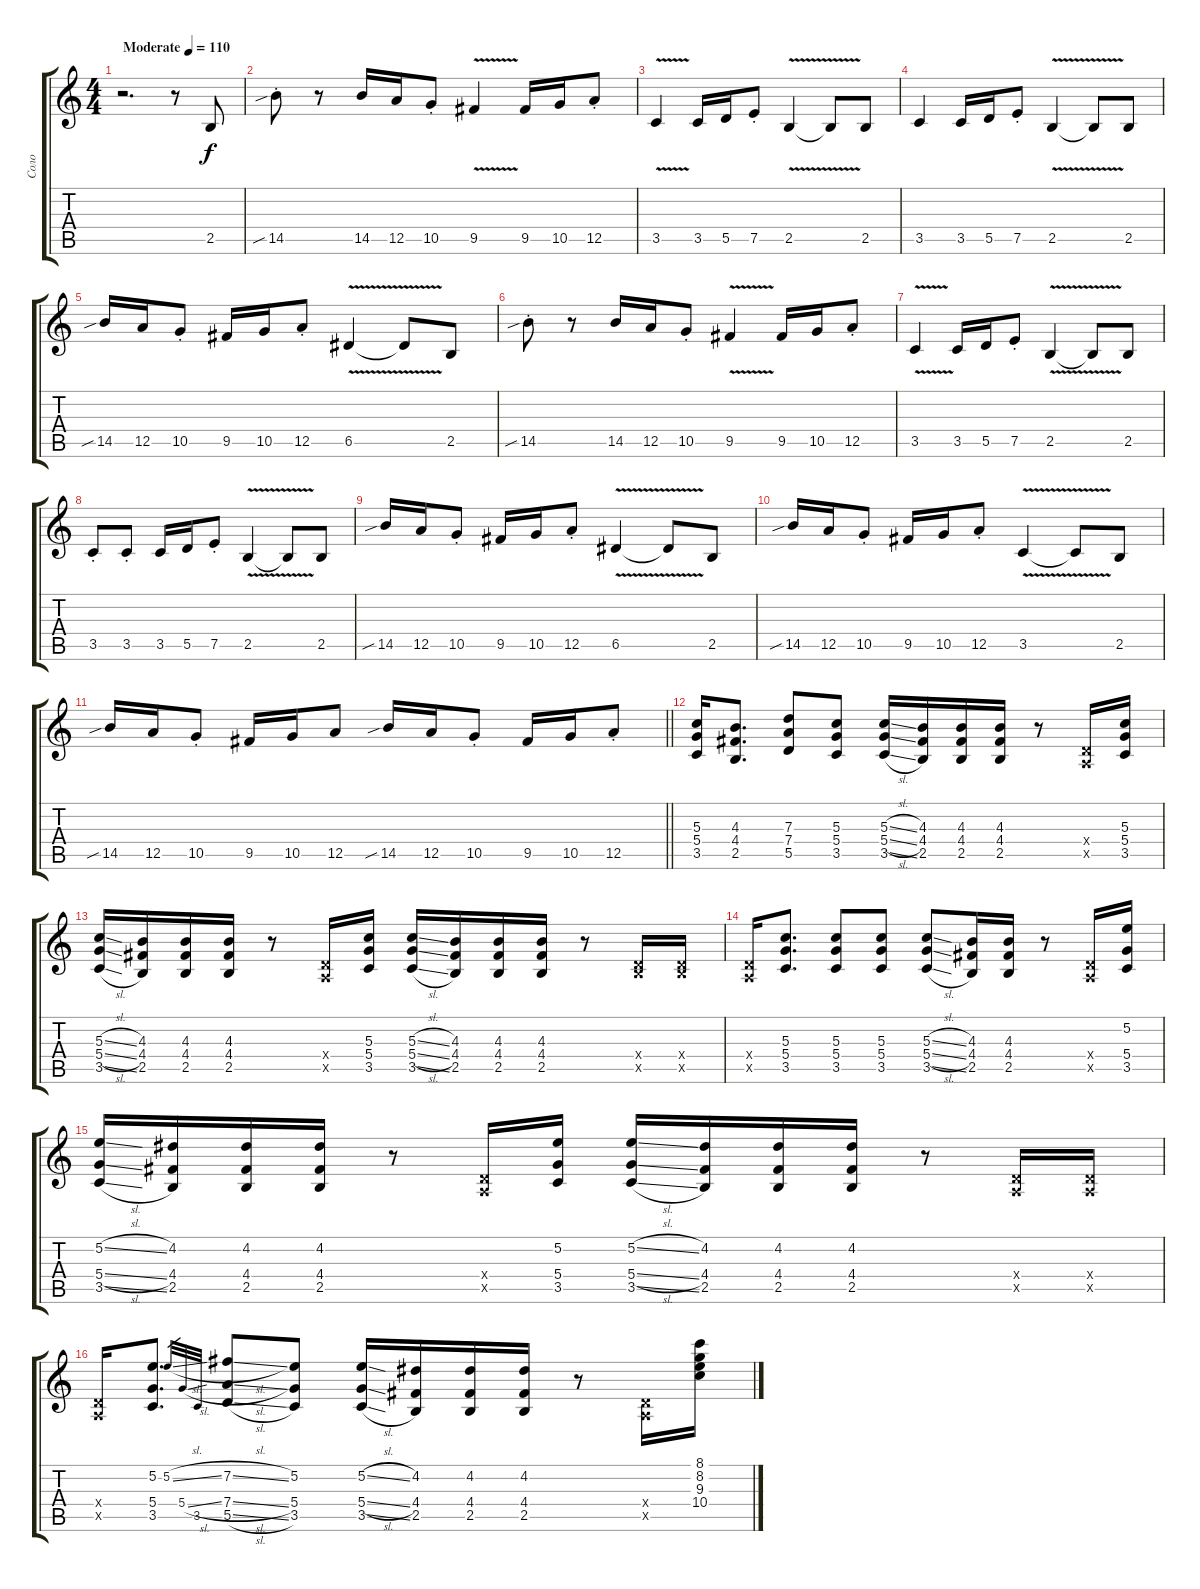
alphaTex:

\track ("Соло" "Соло") {instrument distortionguitar}
\staff {score tabs}
\tuning (E4 B3 G3 D3 A2 E2) {hide}
\ts (4 4)
\tempo (110 "Moderate")
\clef g2
\ks c
r.2{d dy f instrument distortionguitar} r.8 2.5.8 |
14.5{sib st}.8 r.8 14.5.16 12.5.16 10.5{st}.8 9.5{v}.4 9.5.16 10.5.16 12.5{st}.8 |
3.5{v}.4 3.5.16 5.5.16 7.5{st}.8 2.5{v}.4 2.5{t}.8 2.5.8 |
3.5.4 3.5.16 5.5.16 7.5{st}.8 2.5{v}.4 2.5{t}.8 2.5.8 |
14.5{sib}.16 12.5.16 10.5{st}.8 9.5.16 10.5.16 12.5{st}.8 6.5{v}.4 6.5{t}.8 2.5.8 |
14.5{sib st}.8 r.8 14.5.16 12.5.16 10.5{st}.8 9.5{v}.4 9.5.16 10.5.16 12.5{st}.8 |
3.5{v}.4 3.5.16 5.5.16 7.5{st}.8 2.5{v}.4 2.5{t}.8 2.5.8 |
3.5{st}.8 3.5{st}.8 3.5.16 5.5.16 7.5{st}.8 2.5{v}.4 2.5{t}.8 2.5.8 |
14.5{sib}.16 12.5.16 10.5{st}.8 9.5.16 10.5.16 12.5{st}.8 6.5{v}.4 6.5{t}.8 2.5.8 |
14.5{sib}.16 12.5.16 10.5{st}.8 9.5.16 10.5.16 12.5{st}.8 3.5{v}.4 3.5{t}.8 2.5.8 |
\barLineRight lightlight
14.5{sib}.16 12.5.16 10.5{st}.8 9.5.16 10.5.16 12.5.8 14.5{sib}.16 12.5.16 10.5{st}.8 9.5.16 10.5.16 12.5{st}.8 |
(5.3 5.4 3.5).16 (4.3 4.4 2.5).8{d} (7.3 7.4 5.5).8 (5.3 5.4 3.5).8 (5.3{sl} 5.4{sl} 3.5{sl}).16 (4.3 4.4 2.5).16 (4.3 4.4 2.5).16 (4.3 4.4 2.5).16 r.8 (0.4{x} 0.5{x}).16 (5.3 5.4 3.5).16 |
(5.3{sl} 5.4{sl} 3.5{sl}).16 (4.3 4.4 2.5).16 (4.3 4.4 2.5).16 (4.3 4.4 2.5).16 r.8 (0.4{x} 0.5{x}).16 (5.3 5.4 3.5).16 (5.3{sl} 5.4{sl} 3.5{sl}).16 (4.3 4.4 2.5).16 (4.3 4.4 2.5).16 (4.3 4.4 2.5).16 r.8 (0.4{x} 2.5{x}).16 (0.4{x} 2.5{x}).16 |
(0.4{x} 0.5{x}).16 (5.3 5.4 3.5).8{d} (5.3 5.4 3.5).8 (5.3 5.4 3.5).8 (5.3{sl} 5.4{sl} 3.5{sl}).8 (4.3 4.4 2.5).16 (4.3 4.4 2.5).16 r.8 (0.4{x} 0.5{x}).16 (5.2 5.4 3.5).16 |
(5.2{sl} 5.4{sl} 3.5{sl}).16 (4.2 4.4 2.5).16 (4.2 4.4 2.5).16 (4.2 4.4 2.5).16 r.8 (0.4{x} 0.5{x}).16 (5.2 5.4 3.5).16 (5.2{sl} 5.4{sl} 3.5{sl}).16 (4.2 4.4 2.5).16 (4.2 4.4 2.5).16 (4.2 4.4 2.5).16 r.8 (0.4{x} 0.5{x}).16 (0.4{x} 0.5{x}).16 |
(0.4{x} 0.5{x}).16 (5.2 5.4 3.5).8{d} 5.2{sl}.32{gr} 5.4{sl}.32{gr} 3.5.32{gr} (7.2{sl} 7.4{sl} 5.5{sl}).8 (5.2 5.4 3.5).8 (5.2{sl} 5.4{sl} 3.5{sl}).16 (4.2 4.4 2.5).16 (4.2 4.4 2.5).16 (4.2 4.4 2.5).16 r.8 (0.4{x} 0.5{x}).16 (8.1 8.2 9.3 10.4).16
